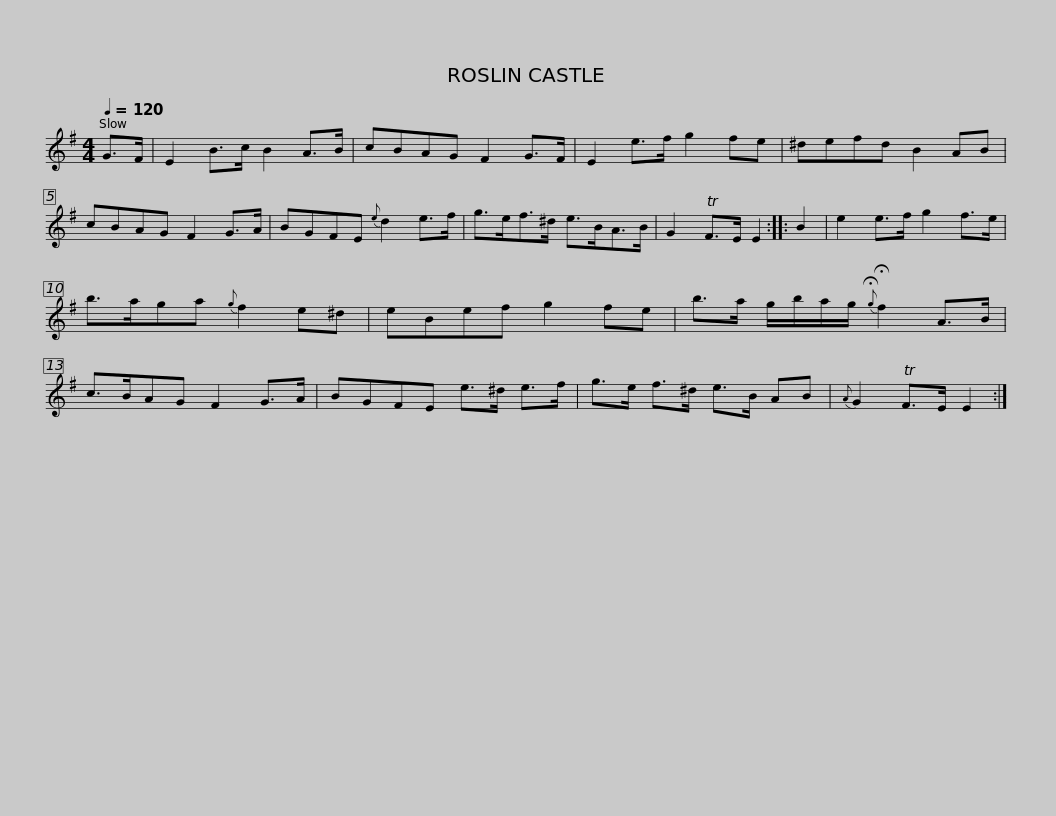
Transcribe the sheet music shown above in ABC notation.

X:1
L:1/8
Q:1/4=120
M:4/4
I:linebreak $
K:Emin
V:1 treble
V:1
 G>F | E2 B>c B2 A>B | cBAG F2 G>F | E2 e>f g2 fe | ^defd B2 AB | %5
 cBAG F2 G>A |$ BGFE{e} d2 e>f | g>ef>^d e>BA>B | G2 TF>E E2 :: B2 | %10
 e2 e>f g2 f>e | b>aga{g} f2 e^d |$ eBef g2 fe | b>a g/b/a/g/{!fermata!g} !fermata!f2 A>B | c>BAG F2 G>A | %15
 BGFE e>^d e>f | g>e f>^d e>B AB |${A} G2 TF>E E2 :| %18
